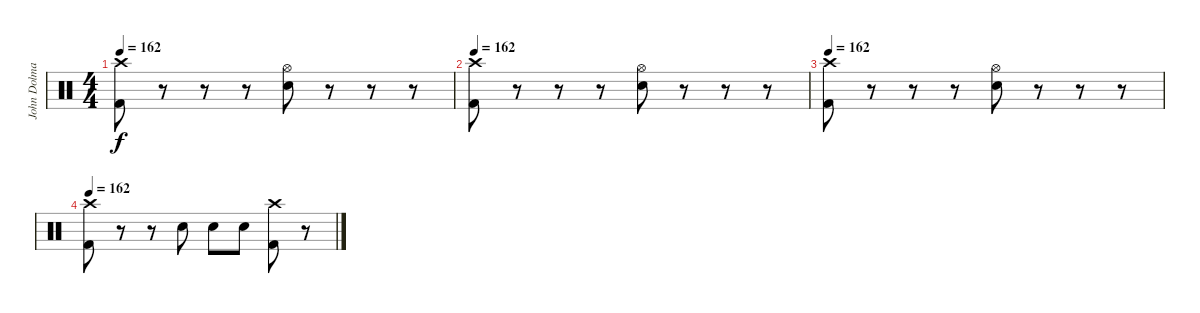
\track ("John Dolmayan" "John Dolma") {instrument percussion}
\staff {score}
\articulation defaults
\ts (4 4)
\tempo 162
\clef neutral
\ks c
("Crash high (hit)" "Kick (hit) 2").8{dy f} r.8 r.8 r.8 ("Hi-Hat (open)" "Snare (hit) 2").8 r.8 r.8 r.8 |
\tempo 162
("Crash high (hit)" "Kick (hit) 2").8 r.8 r.8 r.8 ("Hi-Hat (open)" "Snare (hit) 2").8 r.8 r.8 r.8 |
\tempo 162
("Crash high (hit)" "Kick (hit) 2").8 r.8 r.8 r.8 ("Hi-Hat (open)" "Snare (hit) 2").8 r.8 r.8 r.8 |
\tempo 162
("Crash high (hit)" "Kick (hit) 2").8 r.8 r.8 "Snare (hit) 2".8 "Snare (hit) 2".8 "Snare (hit) 2".8 ("Crash high (hit)" "Kick (hit) 2").8 r.8
